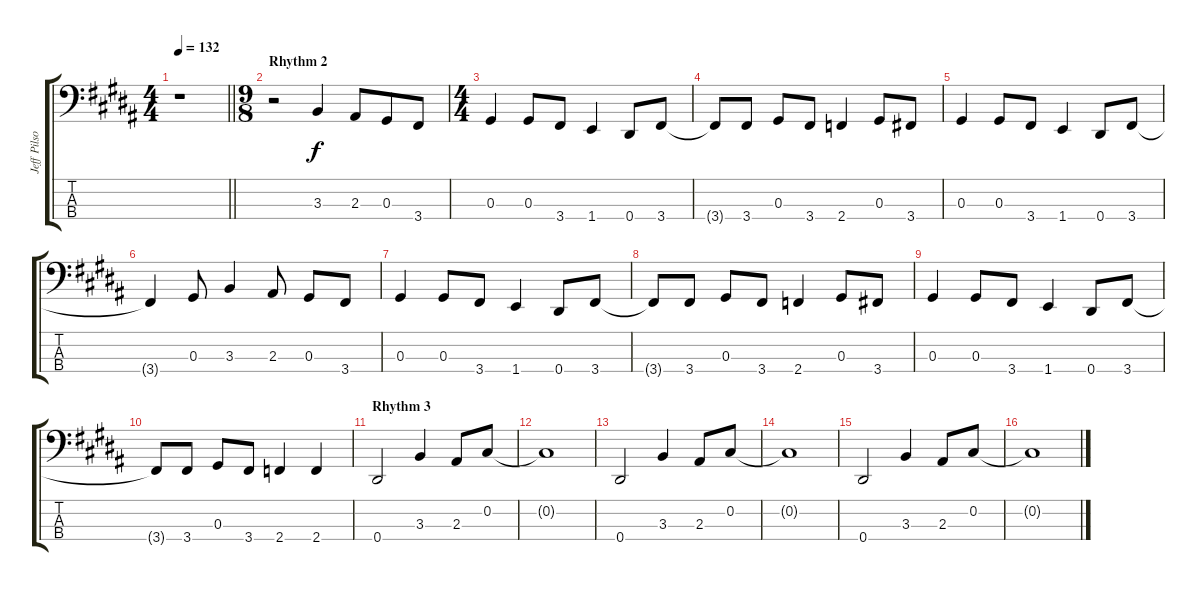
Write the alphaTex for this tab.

\track ("Jeff Pilson" "Jeff Pilso") {instrument electricbasspick}
\staff {score tabs}
\tuning (Gb2 Db2 Ab1 Eb1) {hide}
\ts (4 4)
\tempo 132
\clef f4
\barLineRight lightlight
\ks g#minor
r.1{dy f} |
\ts (9 8)
\section ("" "Rhythm 2")
r.2 3.3.4 2.3.8 0.3.8 3.4.8 |
\ts (4 4)
0.3.4 0.3.8 3.4.8 1.4.4 0.4.8 3.4.8 |
3.4{t}.8 3.4.8 0.3.8 3.4.8 2.4.4 0.3.8 3.4.8 |
0.3.4 0.3.8 3.4.8 1.4.4 0.4.8 3.4.8 |
3.4{t}.4 0.3.8 3.3.4 2.3.8 0.3.8 3.4.8 |
0.3.4 0.3.8 3.4.8 1.4.4 0.4.8 3.4.8 |
3.4{t}.8 3.4.8 0.3.8 3.4.8 2.4.4 0.3.8 3.4.8 |
0.3.4 0.3.8 3.4.8 1.4.4 0.4.8 3.4.8 |
3.4{t}.8 3.4.8 0.3.8 3.4.8 2.4.4 2.4.4 |
\section ("" "Rhythm 3")
0.4.2 3.3.4 2.3.8 0.2.8 |
0.2{t}.1 |
0.4.2 3.3.4 2.3.8 0.2.8 |
0.2{t}.1 |
0.4.2 3.3.4 2.3.8 0.2.8 |
0.2{t}.1
